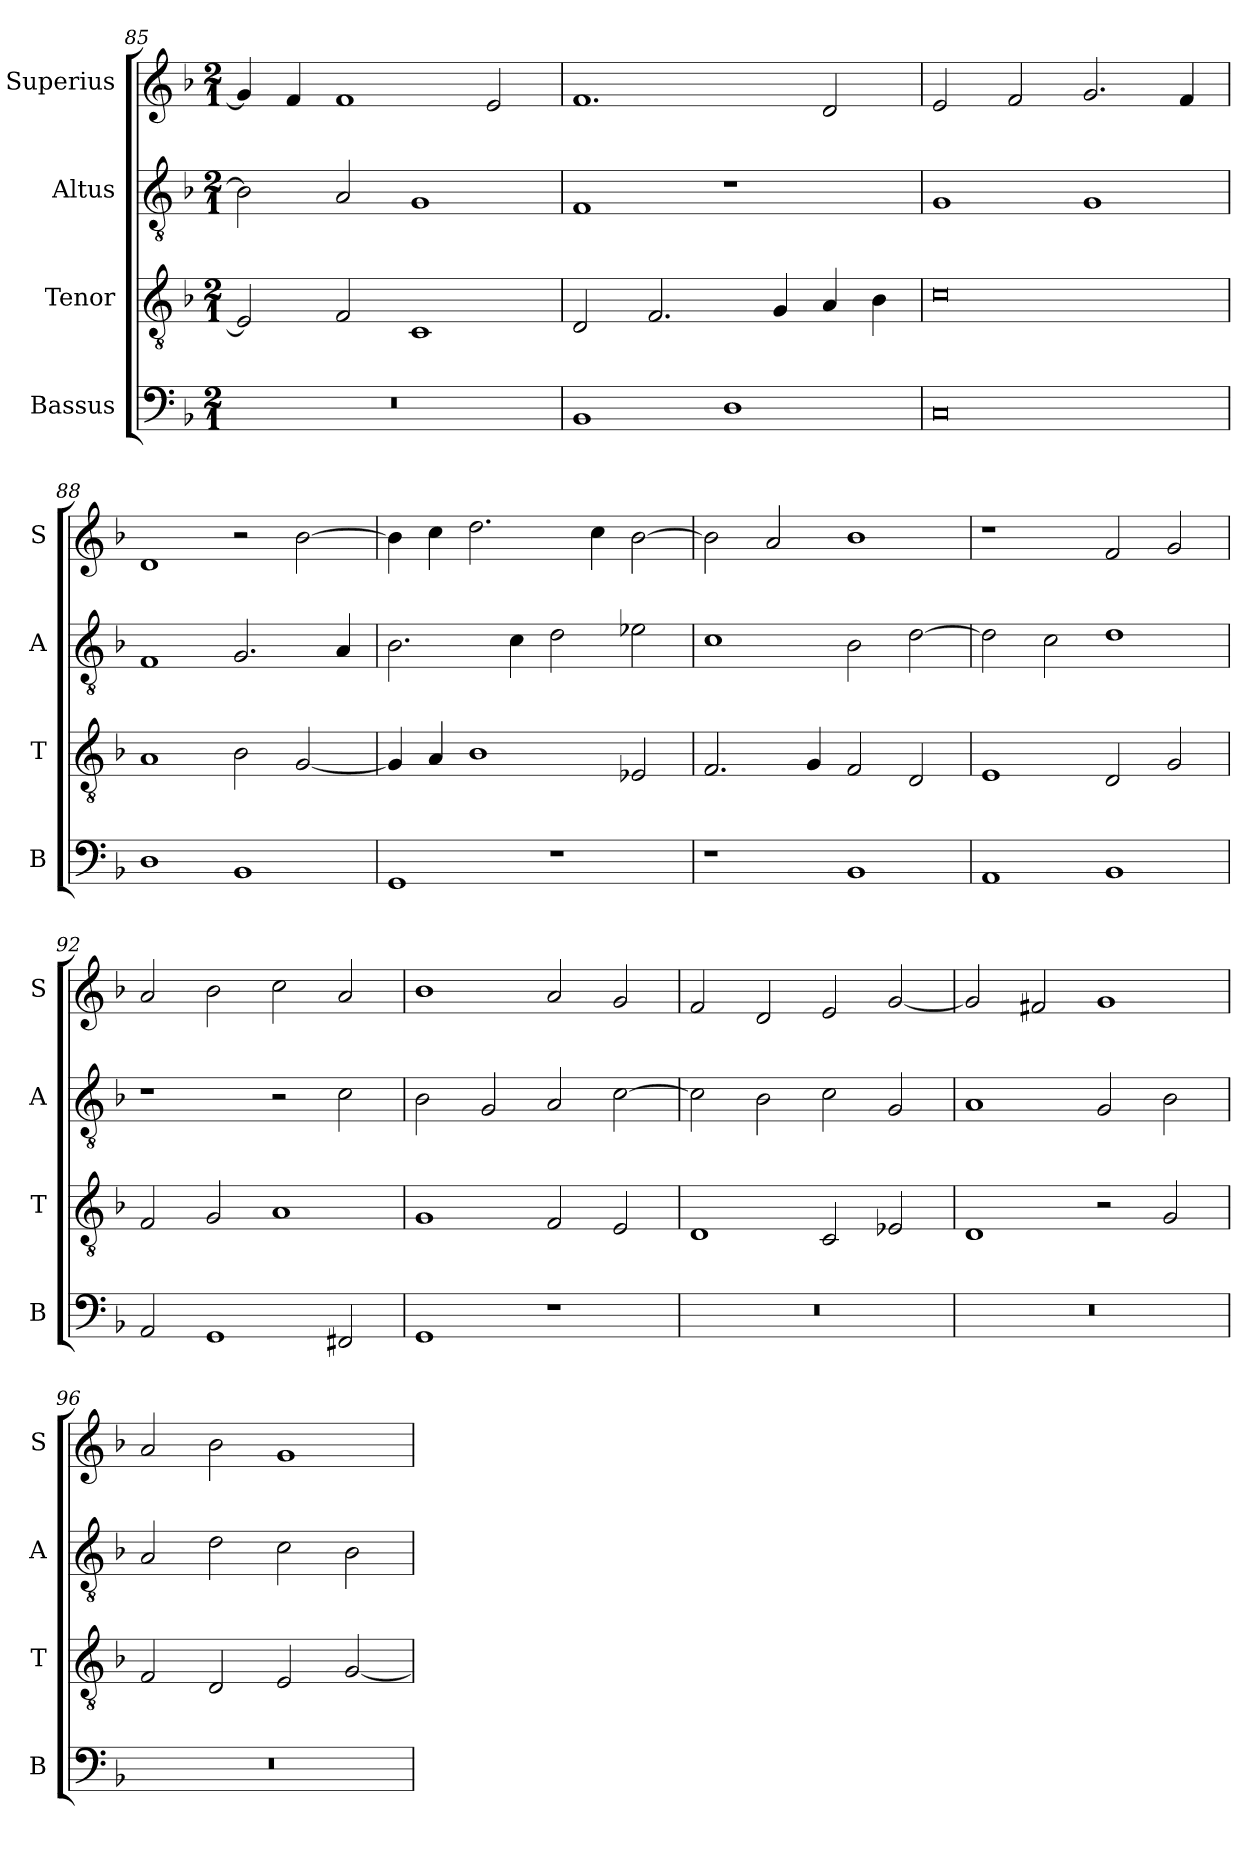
**kern	**kern	**kern	**kern
*part4	*part3	*part2	*part1
*staff4	*staff3	*staff2	*staff1
*I"Bassus	*I"Tenor	*I"Altus	*I"Superius
*I'B	*I'T	*I'A	*I'S
*clefF4	*clefGv2	*clefGv2	*clefG2
*k[b-]	*k[b-]	*k[b-]	*k[b-]
*M2/1	*M2/1	*M2/1	*M2/1
=85	=85	=85	=85
0r	2E-/]	2B-\]	4g/]
.	.	.	4f/
.	2F/	2A/	1f
.	1C	1G	.
.	.	.	2e/
=86	=86	=86	=86
1BB-	2D/	1F	1.f
.	2.F/	.	.
1D	.	1r	.
.	4G/	.	.
.	4A/	.	2d/
.	4B-\	.	.
=87	=87	=87	=87
0C	0c	1G	2e/
.	.	.	2f/
.	.	1G	2.g/
.	.	.	4f/
=88	=88	=88	=88
1D	1A	1F	1d
1BB-	2B-\	2.G/	2r
.	[2G/	.	[2b-\
.	.	4A/	.
=89	=89	=89	=89
1GG	4G/]	2.B-\	4b-\]
.	4A/	.	4cc\
.	1B-	.	2.dd\
.	.	4c\	.
1r	.	2d\	.
.	.	.	4cc\
.	2E-X/	2e-X\	[2b-\
=90	=90	=90	=90
1r	2.F/	1c	2b-\]
.	.	.	2a/
.	4G/	.	.
1BB-	2F/	2B-\	1b-
.	2D/	[2d\	.
=91	=91	=91	=91
1AA	1E	2d\]	1r
.	.	2c\	.
1BB-	2D/	1d	2f/
.	2G/	.	2g/
=92	=92	=92	=92
2AA/	2F/	1r	2a/
1GG	2G/	.	2b-\
.	1A	2r	2cc\
2FF#X/	.	2c\	2a/
=93	=93	=93	=93
1GG	1G	2B-\	1b-
.	.	2G/	.
1r	2F/	2A/	2a/
.	2E/	[2c\	2g/
=94	=94	=94	=94
0r	1D	2c\]	2f/
.	.	2B-\	2d/
.	2C/	2c\	2e/
.	2E-X/	2G/	[2g/
=95	=95	=95	=95
0r	1D	1A	2g/]
.	.	.	2f#X/
.	2r	2G/	1g
.	2G/	2B-\	.
=96	=96	=96	=96
0r	2F/	2A/	2a/
.	2D/	2d\	2b-\
.	2E/	2c\	1g
.	[2G/	2B-\	.
=	=	=	=
*-	*-	*-	*-
